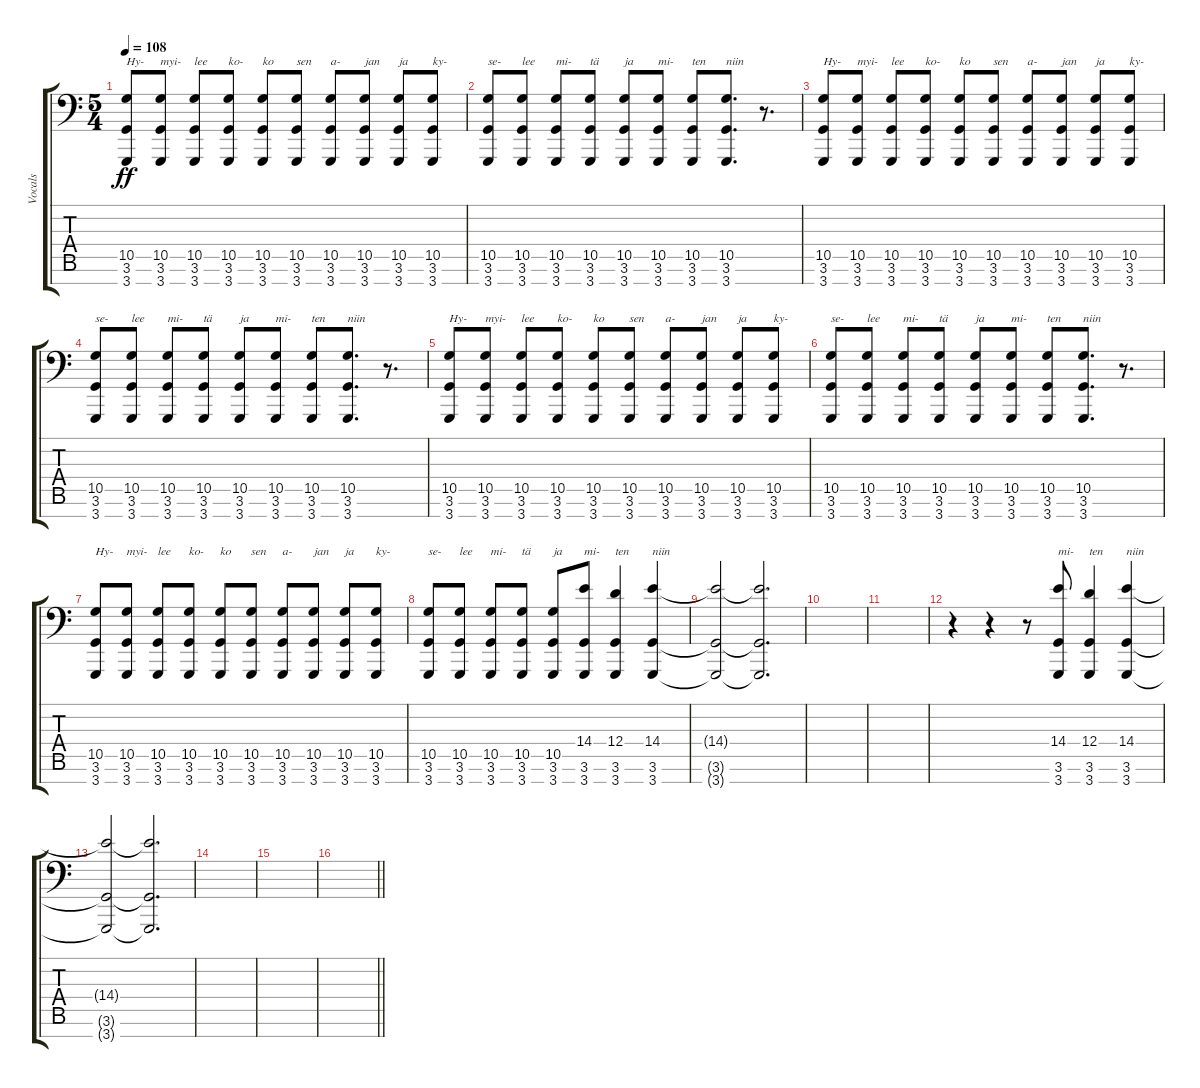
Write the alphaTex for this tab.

\track ("Vocals" "Vocals") {instrument viola}
\staff {score tabs}
\tuning (E4 B3 G3 D3 A2 E2 E1) {hide}
\ts (5 4)
\tempo 108
\clef f4
\ks c
(10.5 3.6 3.7).8{txt "Hy-" dy ff} (10.5 3.6 3.7).8{txt "myi-"} (10.5 3.6 3.7).8{txt "lee"} (10.5 3.6 3.7).8{txt "ko-"} (10.5 3.6 3.7).8{txt "ko"} (10.5 3.6 3.7).8{txt "sen"} (10.5 3.6 3.7).8{txt "a-"} (10.5 3.6 3.7).8{txt "jan"} (10.5 3.6 3.7).8{txt "ja"} (10.5 3.6 3.7).8{txt "ky-"} |
(10.5 3.6 3.7).8{txt "se-"} (10.5 3.6 3.7).8{txt "lee"} (10.5 3.6 3.7).8{txt "mi-"} (10.5 3.6 3.7).8{txt "tä"} (10.5 3.6 3.7).8{txt "ja"} (10.5 3.6 3.7).8{txt "mi-"} (10.5 3.6 3.7).8{txt "ten"} (10.5 3.6 3.7).8{d txt "niin"} r.8{d} |
(10.5 3.6 3.7).8{txt "Hy-"} (10.5 3.6 3.7).8{txt "myi-"} (10.5 3.6 3.7).8{txt "lee"} (10.5 3.6 3.7).8{txt "ko-"} (10.5 3.6 3.7).8{txt "ko"} (10.5 3.6 3.7).8{txt "sen"} (10.5 3.6 3.7).8{txt "a-"} (10.5 3.6 3.7).8{txt "jan"} (10.5 3.6 3.7).8{txt "ja"} (10.5 3.6 3.7).8{txt "ky-"} |
(10.5 3.6 3.7).8{txt "se-"} (10.5 3.6 3.7).8{txt "lee"} (10.5 3.6 3.7).8{txt "mi-"} (10.5 3.6 3.7).8{txt "tä"} (10.5 3.6 3.7).8{txt "ja"} (10.5 3.6 3.7).8{txt "mi-"} (10.5 3.6 3.7).8{txt "ten"} (10.5 3.6 3.7).8{d txt "niin"} r.8{d} |
(10.5 3.6 3.7).8{txt "Hy-"} (10.5 3.6 3.7).8{txt "myi-"} (10.5 3.6 3.7).8{txt "lee"} (10.5 3.6 3.7).8{txt "ko-"} (10.5 3.6 3.7).8{txt "ko"} (10.5 3.6 3.7).8{txt "sen"} (10.5 3.6 3.7).8{txt "a-"} (10.5 3.6 3.7).8{txt "jan"} (10.5 3.6 3.7).8{txt "ja"} (10.5 3.6 3.7).8{txt "ky-"} |
(10.5 3.6 3.7).8{txt "se-"} (10.5 3.6 3.7).8{txt "lee"} (10.5 3.6 3.7).8{txt "mi-"} (10.5 3.6 3.7).8{txt "tä"} (10.5 3.6 3.7).8{txt "ja"} (10.5 3.6 3.7).8{txt "mi-"} (10.5 3.6 3.7).8{txt "ten"} (10.5 3.6 3.7).8{d txt "niin"} r.8{d} |
(10.5 3.6 3.7).8{txt "Hy-"} (10.5 3.6 3.7).8{txt "myi-"} (10.5 3.6 3.7).8{txt "lee"} (10.5 3.6 3.7).8{txt "ko-"} (10.5 3.6 3.7).8{txt "ko"} (10.5 3.6 3.7).8{txt "sen"} (10.5 3.6 3.7).8{txt "a-"} (10.5 3.6 3.7).8{txt "jan"} (10.5 3.6 3.7).8{txt "ja"} (10.5 3.6 3.7).8{txt "ky-"} |
(10.5 3.6 3.7).8{txt "se-"} (10.5 3.6 3.7).8{txt "lee"} (10.5 3.6 3.7).8{txt "mi-"} (10.5 3.6 3.7).8{txt "tä"} (10.5 3.6 3.7).8{txt "ja"} (14.4 3.6 3.7).8{txt "mi-"} (12.4 3.6 3.7).4{txt "ten"} (14.4 3.6 3.7).4{txt "niin"} |
(14.4{t} 3.6{t} 3.7{t}).2 (14.4{t} 3.6{t} 3.7{t}).2{d} |
|
|
r.4 r.4 r.8 (14.4 3.6 3.7).8{txt "mi-"} (12.4 3.6 3.7).4{txt "ten"} (14.4 3.6 3.7).4{txt "niin"} |
(14.4{t} 3.6{t} 3.7{t}).2 (14.4{t} 3.6{t} 3.7{t}).2{d} |
|
|
\barLineRight lightlight
